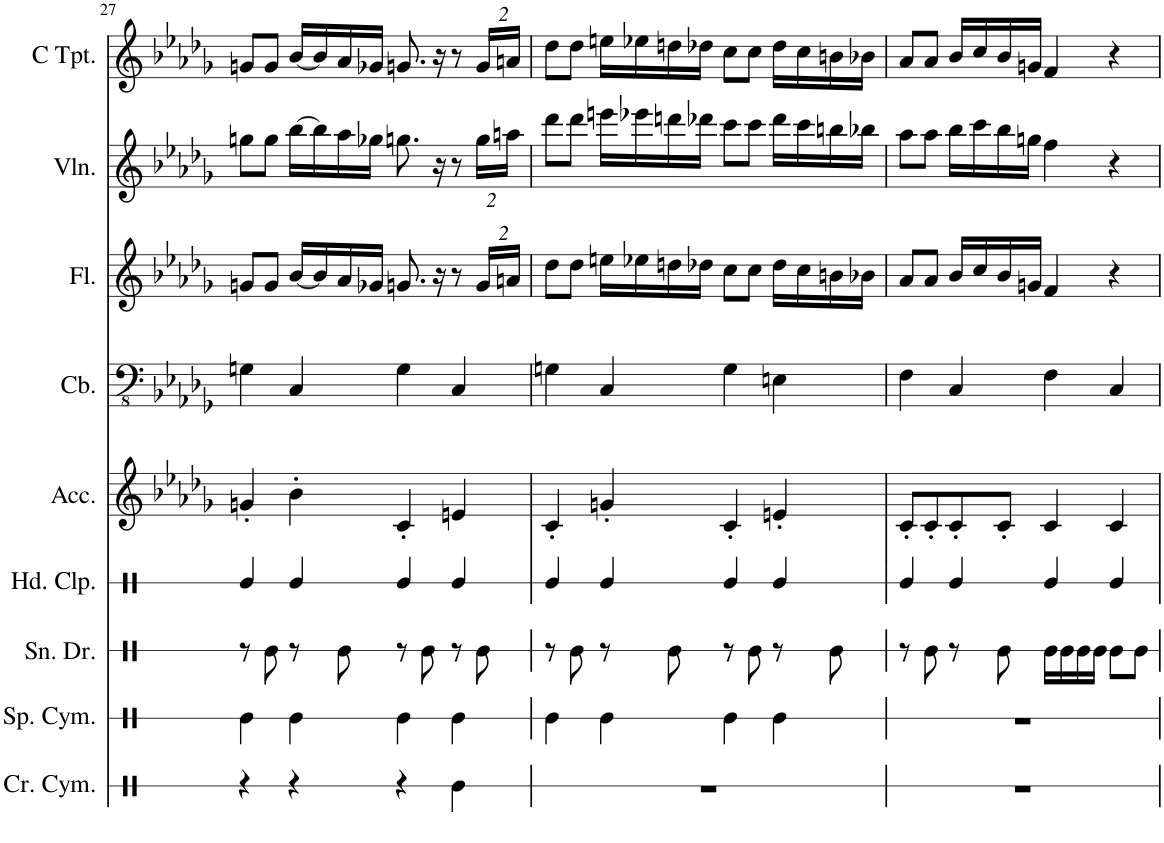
**kern	**kern	**kern	**kern	**kern	**kern	**kern	**kern	**kern
*part9	*part8	*part7	*part6	*part5	*part4	*part3	*part2	*part1
*staff9	*staff8	*staff7	*staff6	*staff5	*staff4	*staff3	*staff2	*staff1
*I"Crash Cymbal	*I"Splash Cymbal	*I"Snare Drum	*I"Hand Clap	*I"Accordion	*I"Contrabass	*I"Flute	*I"Violin	*I"C Trumpet
*I'Cr. Cym.	*I'Sp. Cym.	*I'Sn. Dr.	*I'Hd. Clp.	*I'Acc.	*I'Cb.	*I'Fl.	*I'Vln.	*I'C Tpt.
!!LO:PB:g=z
*clefX	*clefX	*clefX	*clefX	*clefG2	*clefFv4	*clefG2	*clefG2	*clefG2
*	*	*	*	*	*Trd7c12	*	*	*
*k[]	*k[]	*k[]	*k[]	*k[b-e-a-d-g-]	*k[b-e-a-d-g-]	*k[b-e-a-d-g-]	*k[b-e-a-d-g-]	*k[b-e-a-d-g-]
*M4/4	*M4/4	*M4/4	*M4/4	*M4/4	*M4/4	*M4/4	*M4/4	*M4/4
=27	=27	=27	=27	=27	=27	=27	=27	=27
4r	4Re\	8r	4Re/	4gn'/	4GGn\	8gn/L	8ggn\L	8gn/L
.	.	8Re\	.	.	.	8g/J	8gg\J	8g/J
4r	4Re\	8r	4Re/	4b-'\	4CC/	[16b-/LL	[16bb-\LL	[16b-/LL
.	.	.	.	.	.	16b-/]	16bb-\]	16b-/]
.	.	8Re\	.	.	.	16a-/	16aa-\	16a-/
.	.	.	.	.	.	16g-X/JJ	16gg-X\JJ	16g-X/JJ
4r	4Re\	8r	4Re/	4c'/	4GG\	8.gn/	8.ggn\	8.gn/
.	.	8Re\	.	.	.	.	.	.
.	.	.	.	.	.	16r	16r	16r
4Re\	4Re\	8r	4Re/	4en/	4CC/	8r	8r	8r
.	.	8Re\	.	.	.	16g/LL	16gg\LL	16g/LL
.	.	.	.	.	.	16an/JJ	16aan\JJ	16an/JJ
=28	=28	=28	=28	=28	=28	=28	=28	=28
1r	4Re\	8r	4Re/	4c'/	4GGn\	8dd-\L	8ddd-\L	8dd-\L
.	.	8Re\	.	.	.	8dd-\J	8ddd-\J	8dd-\J
.	4Re\	8r	4Re/	4gn'/	4CC/	16een\LL	16eeen\LL	16een\LL
.	.	.	.	.	.	16ee-X\	16eee-X\	16ee-X\
.	.	8Re\	.	.	.	16ddn\	16dddn\	16ddn\
.	.	.	.	.	.	16dd-X\JJ	16ddd-X\JJ	16dd-X\JJ
.	4Re\	8r	4Re/	4c'/	4GG\	8cc\L	8ccc\L	8cc\L
.	.	8Re\	.	.	.	8cc\J	8ccc\J	8cc\J
.	4Re\	8r	4Re/	4en'/	4EEn\	16dd-\LL	16ddd-\LL	16dd-\LL
.	.	.	.	.	.	16cc\	16ccc\	16cc\
.	.	8Re\	.	.	.	16bn\	16bbn\	16bn\
.	.	.	.	.	.	16b-X\JJ	16bb-X\JJ	16b-X\JJ
=29	=29	=29	=29	=29	=29	=29	=29	=29
1r	1r	8r	4Re/	8c'/L	4FF\	8a-/L	8aa-\L	8a-/L
.	.	8Re\	.	8c'/	.	8a-/J	8aa-\J	8a-/J
.	.	8r	4Re/	8c'/	4CC/	16b-/LL	16bb-\LL	16b-/LL
.	.	.	.	.	.	16cc/	16ccc\	16cc/
.	.	8Re\	.	8c'/J	.	16b-/	16bb-\	16b-/
.	.	.	.	.	.	16gn/JJ	16ggn\JJ	16gn/JJ
.	.	16Re\LL	4Re/	4c/	4FF\	4f/	4ff\	4f/
.	.	16Re\	.	.	.	.	.	.
.	.	16Re\	.	.	.	.	.	.
.	.	16Re\JJ	.	.	.	.	.	.
.	.	8Re\L	4Re/	4c/	4CC/	4r	4r	4r
.	.	8Re\J	.	.	.	.	.	.
=	=	=	=	=	=	=	=	=
*-	*-	*-	*-	*-	*-	*-	*-	*-
